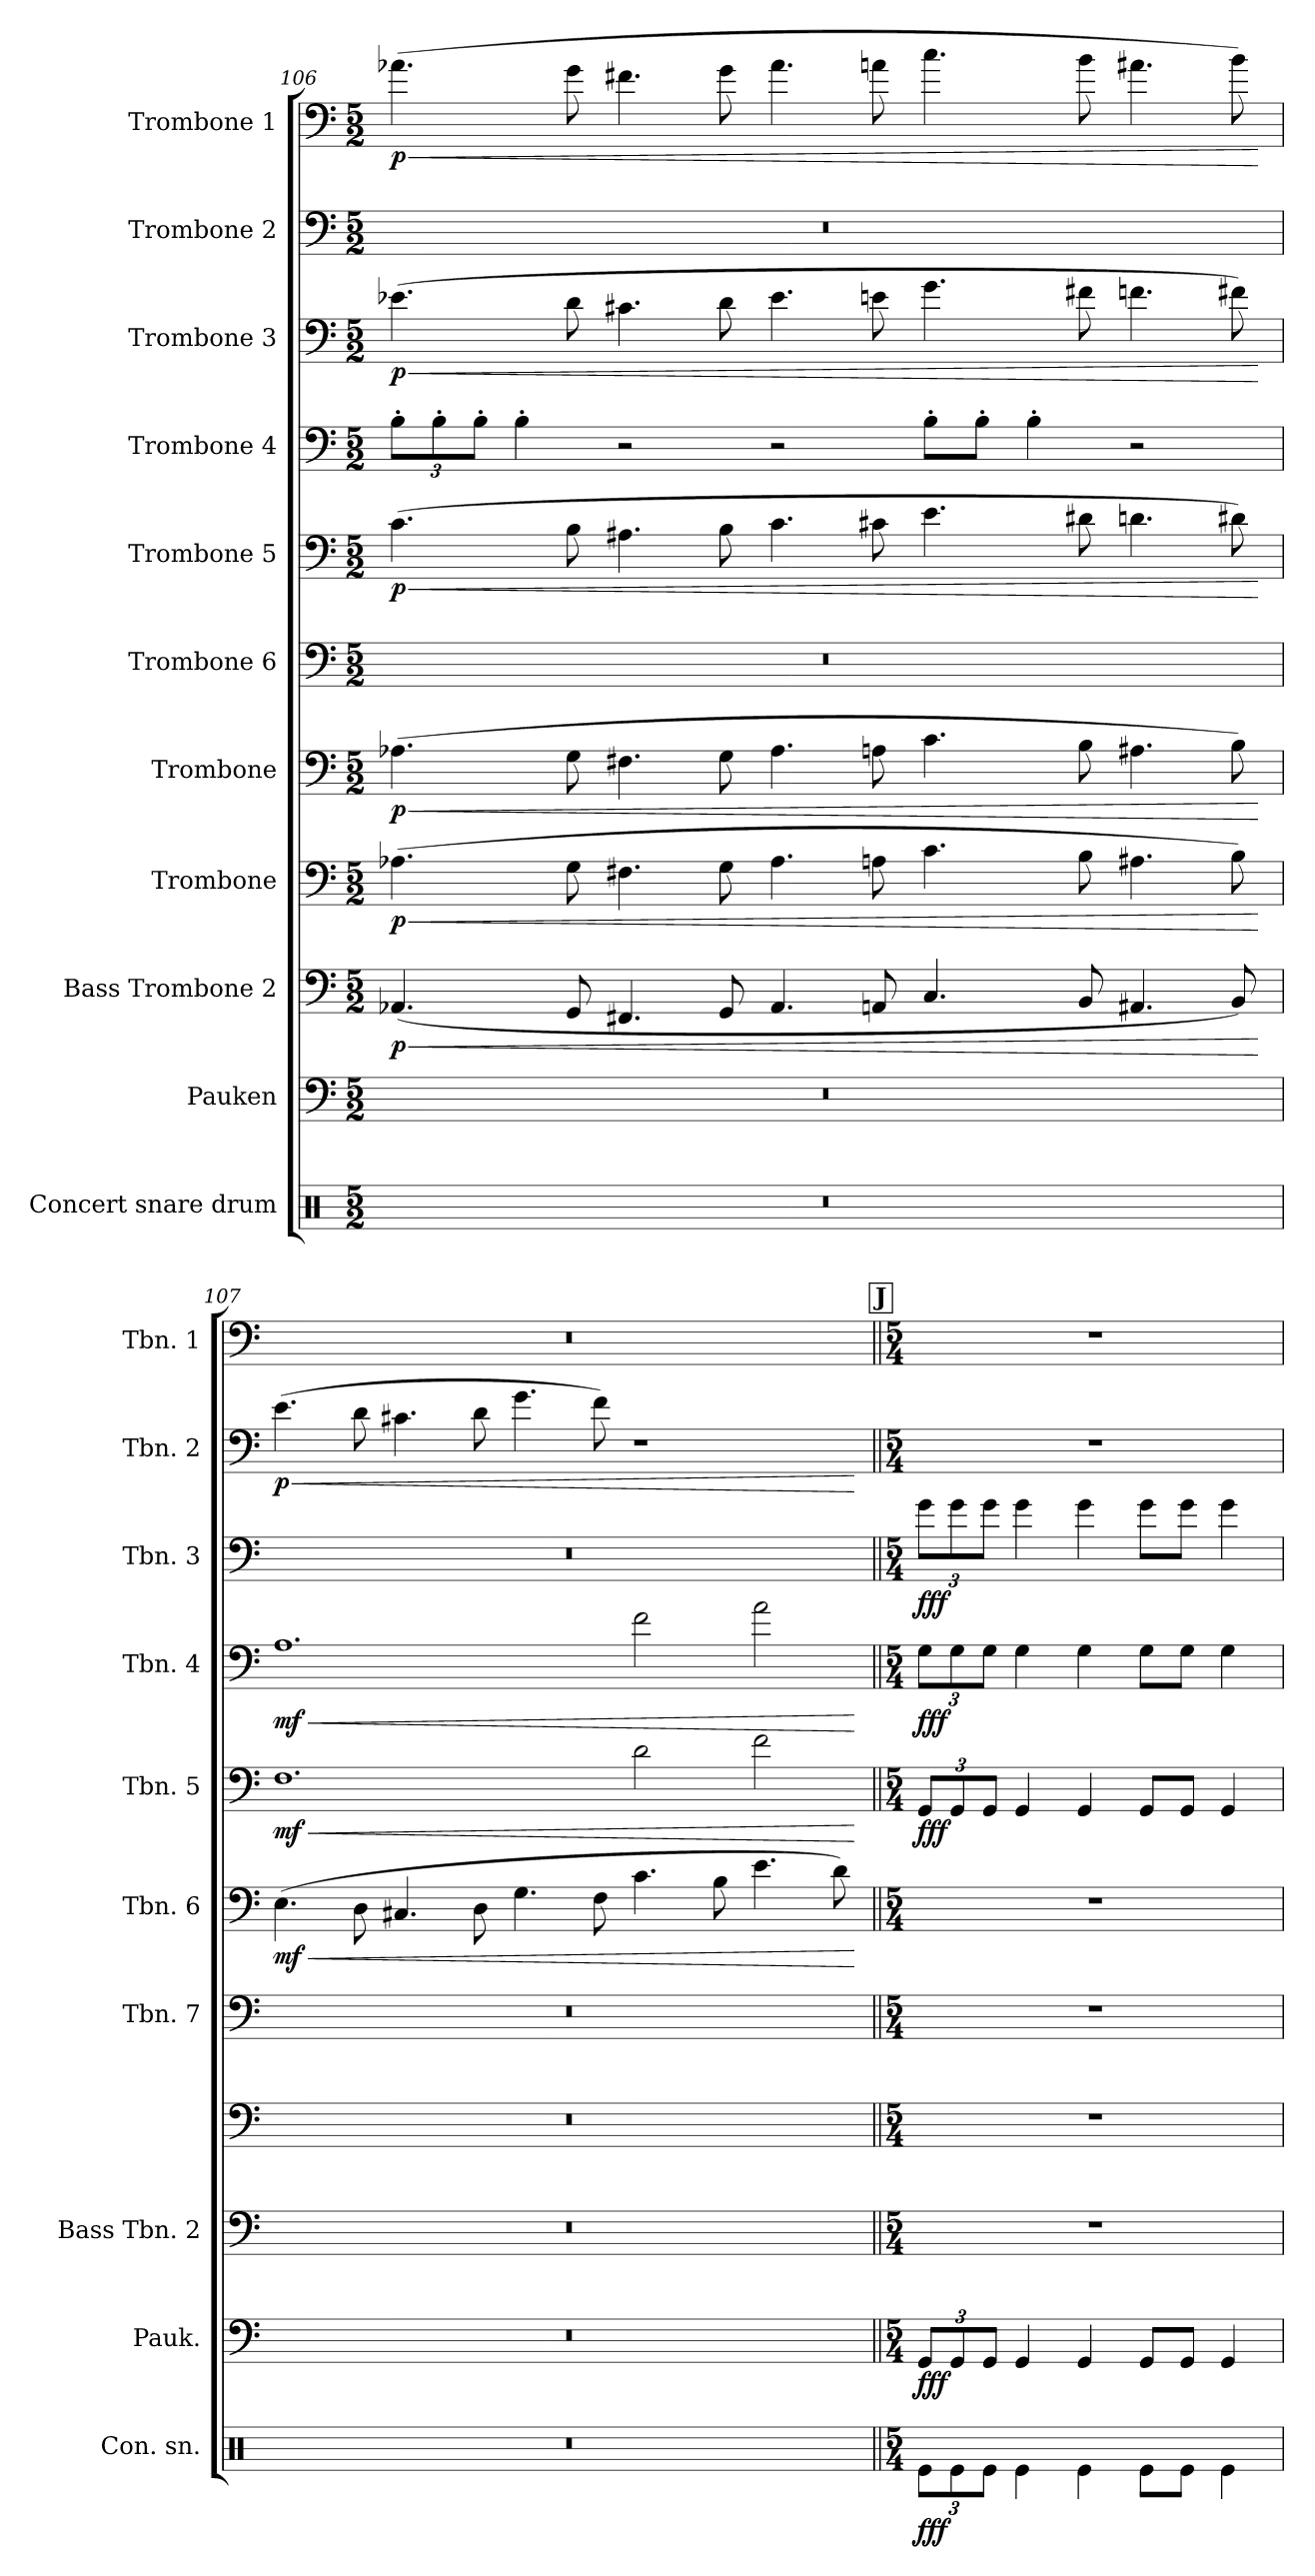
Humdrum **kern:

**kern	**dynam	**kern	**dynam	**kern	**dynam	**kern	**dynam	**kern	**dynam	**kern	**dynam	**kern	**dynam	**kern	**dynam	**kern	**dynam	**kern	**dynam	**kern	**dynam
*part11	*part11	*part10	*part10	*part9	*part9	*part8	*part8	*part7	*part7	*part6	*part6	*part5	*part5	*part4	*part4	*part3	*part3	*part2	*part2	*part1	*part1
*staff11	*staff11	*staff10	*staff10	*staff9	*staff9	*staff8	*staff8	*staff7	*staff7	*staff6	*staff6	*staff5	*staff5	*staff4	*staff4	*staff3	*staff3	*staff2	*staff2	*staff1	*staff1
*I"Concert snare drum	*	*I"Pauken	*	*I"Bass Trombone 2	*	*I"Trombone	*	*I"Trombone	*	*I"Trombone 6	*	*I"Trombone 5	*	*I"Trombone 4	*	*I"Trombone 3	*	*I"Trombone 2	*	*I"Trombone 1	*
*I'Con. sn.	*	*I'Pauk.	*	*I'Bass Tbn. 2	*	*	*	*I'Tbn. 7	*	*I'Tbn. 6	*	*I'Tbn. 5	*	*I'Tbn. 4	*	*I'Tbn. 3	*	*I'Tbn. 2	*	*I'Tbn. 1	*
!!LO:PB:g=z
*clefX	*	*clefF4	*	*clefF4	*	*clefF4	*	*clefF4	*	*clefF4	*	*clefF4	*	*clefF4	*	*clefF4	*	*clefF4	*	*clefF4	*
*k[]	*	*k[]	*	*k[]	*	*k[]	*	*k[]	*	*k[]	*	*k[]	*	*k[]	*	*k[]	*	*k[]	*	*k[]	*
*M5/2	*	*M5/2	*	*M5/2	*	*M5/2	*	*M5/2	*	*M5/2	*	*M5/2	*	*M5/2	*	*M5/2	*	*M5/2	*	*M5/2	*
=106	=106	=106	=106	=106	=106	=106	=106	=106	=106	=106	=106	=106	=106	=106	=106	=106	=106	=106	=106	=106	=106
!	!	!	!	!	!LO:HP:b	!	!LO:HP:b	!	!LO:HP:b	!	!	!	!LO:HP:b	!	!	!	!	!	!	!	!
*	*	*	*	*	*	*	*	*	*	*	*	*	*	*Xbrackettup	*	*	*	*	*	*	*
!	!	!	!	!	!LO:DY:n=1:b	!	!LO:DY:n=1:b	!	!LO:DY:n=1:b	!	!	!	!LO:DY:n=1:b	!	!	!	!LO:HP:b	!	!	!	!LO:HP:b
!	!	!	!	!	!	!	!	!	!	!	!	!	!	!	!	!	!LO:DY:n=1:b	!	!	!	!LO:DY:n=1:b
2%5r	.	2%5r	.	(<4.AA-X/	< p	(>4.A-X\	< p	(>4.A-X\	< p	2%5r	.	(>4.c\	< p	12B'\L	.	(>4.e-X\	< p	2%5r	.	(>4.a-X\	< p
.	.	.	.	.	.	.	.	.	.	.	.	.	.	12B'\	.	.	.	.	.	.	.
.	.	.	.	.	.	.	.	.	.	.	.	.	.	12B'\J	.	.	.	.	.	.	.
.	.	.	.	.	.	.	.	.	.	.	.	.	.	4B'\	.	.	.	.	.	.	.
.	.	.	.	8GG/	.	8G\	.	8G\	.	.	.	8B\	.	.	.	8d\	.	.	.	8g\	.
.	.	.	.	4.FF#X/	.	4.F#X\	.	4.F#X\	.	.	.	4.A#X\	.	2r	.	4.c#X\	.	.	.	4.f#X\	.
.	.	.	.	8GG/	.	8G\	.	8G\	.	.	.	8B\	.	.	.	8d\	.	.	.	8g\	.
.	.	.	.	4.AA-/	.	4.A-\	.	4.A-\	.	.	.	4.c\	.	2r	.	4.e-\	.	.	.	4.a-\	.
.	.	.	.	8AAn/	.	8An\	.	8An\	.	.	.	8c#X\	.	.	.	8en\	.	.	.	8an\	.
.	.	.	.	4.C/	.	4.c\	.	4.c\	.	.	.	4.e\	.	8B'\L	.	4.g\	.	.	.	4.cc\	.
.	.	.	.	.	.	.	.	.	.	.	.	.	.	8B'\J	.	.	.	.	.	.	.
.	.	.	.	.	.	.	.	.	.	.	.	.	.	4B'\	.	.	.	.	.	.	.
.	.	.	.	8BB/	.	8B\	.	8B\	.	.	.	8d#X\	.	.	.	8f#X\	.	.	.	8b\	.
.	.	.	.	4.AA#X/	.	4.A#X\	.	4.A#X\	.	.	.	4.dn\	.	2r	.	4.fn\	.	.	.	4.a#X\	.
.	.	.	.	8BB/)	.	8B\)	.	8B\)	.	.	.	8d#X\)	.	.	.	8f#X\)	.	.	.	8b\)	.
.	.	.	.	.	[	.	[	.	[	.	.	.	[	.	.	.	[	.	.	.	[
!!LO:PB:g=z
=107	=107	=107	=107	=107	=107	=107	=107	=107	=107	=107	=107	=107	=107	=107	=107	=107	=107	=107	=107	=107	=107
!	!	!	!	!	!	!	!	!	!	!	!LO:HP:b	!	!LO:HP:b	!	!LO:HP:b	!	!	!	!LO:HP:b	!	!
!	!	!	!	!	!	!	!	!	!	!	!LO:DY:n=1:b	!	!LO:DY:n=1:b	!	!LO:DY:n=1:b	!	!	!	!LO:DY:n=1:b	!	!
2%5r	.	2%5r	.	2%5r	.	2%5r	.	2%5r	.	(>4.E\	< mf	1.F	< mf	1.A	< mf	2%5r	.	(>4.e\	< p	2%5r	.
.	.	.	.	.	.	.	.	.	.	8D\	.	.	.	.	.	.	.	8d\	.	.	.
.	.	.	.	.	.	.	.	.	.	4.C#X/	.	.	.	.	.	.	.	4.c#X\	.	.	.
.	.	.	.	.	.	.	.	.	.	8D\	.	.	.	.	.	.	.	8d\	.	.	.
.	.	.	.	.	.	.	.	.	.	4.G\	.	.	.	.	.	.	.	4.g\	.	.	.
.	.	.	.	.	.	.	.	.	.	8F\	.	.	.	.	.	.	.	8f\)	.	.	.
.	.	.	.	.	.	.	.	.	.	4.c\	.	2d\	.	2f\	.	.	.	1r	.	.	.
.	.	.	.	.	.	.	.	.	.	8B\	.	.	.	.	.	.	.	.	.	.	.
.	.	.	.	.	.	.	.	.	.	4.e\	.	2f\	.	2a\	.	.	.	.	.	.	.
.	.	.	.	.	.	.	.	.	.	8d\)	.	.	.	.	.	.	.	.	.	.	.
.	.	.	.	.	.	.	.	.	.	.	[	.	[	.	[	.	.	.	[	.	.
!!LO:REH:place=s1:a:B:fs=14:t=J
=108||	=108||	=108||	=108||	=108||	=108||	=108||	=108||	=108||	=108||	=108||	=108||	=108||	=108||	=108||	=108||	=108||	=108||	=108||	=108||	=108||	=108||
*M5/4	*	*M5/4	*	*M5/4	*	*M5/4	*	*M5/4	*	*M5/4	*	*M5/4	*	*M5/4	*	*M5/4	*	*M5/4	*	*M5/4	*
*Xbrackettup	*	*Xbrackettup	*	*	*	*	*	*	*	*	*	*Xbrackettup	*	*	*	*Xbrackettup	*	*	*	*	*
!	!LO:DY:b	!	!LO:DY:b	!	!	!	!	!	!	!	!	!	!LO:DY:b	!	!LO:DY:b	!	!LO:DY:b	!	!	!	!
12Re\L	fff	12GG/L	fff	4%5r	.	4%5r	.	4%5r	.	4%5r	.	12GG/L	fff	12G\L	fff	12g\L	fff	4%5r	.	4%5r	.
12Re\	.	12GG/	.	.	.	.	.	.	.	.	.	12GG/	.	12G\	.	12g\	.	.	.	.	.
12Re\J	.	12GG/J	.	.	.	.	.	.	.	.	.	12GG/J	.	12G\J	.	12g\J	.	.	.	.	.
4Re\	.	4GG/	.	.	.	.	.	.	.	.	.	4GG/	.	4G\	.	4g\	.	.	.	.	.
4Re\	.	4GG/	.	.	.	.	.	.	.	.	.	4GG/	.	4G\	.	4g\	.	.	.	.	.
8Re\L	.	8GG/L	.	.	.	.	.	.	.	.	.	8GG/L	.	8G\L	.	8g\L	.	.	.	.	.
8Re\J	.	8GG/J	.	.	.	.	.	.	.	.	.	8GG/J	.	8G\J	.	8g\J	.	.	.	.	.
4Re\	.	4GG/	.	.	.	.	.	.	.	.	.	4GG/	.	4G\	.	4g\	.	.	.	.	.
=	=	=	=	=	=	=	=	=	=	=	=	=	=	=	=	=	=	=	=	=	=
*-	*-	*-	*-	*-	*-	*-	*-	*-	*-	*-	*-	*-	*-	*-	*-	*-	*-	*-	*-	*-	*-
